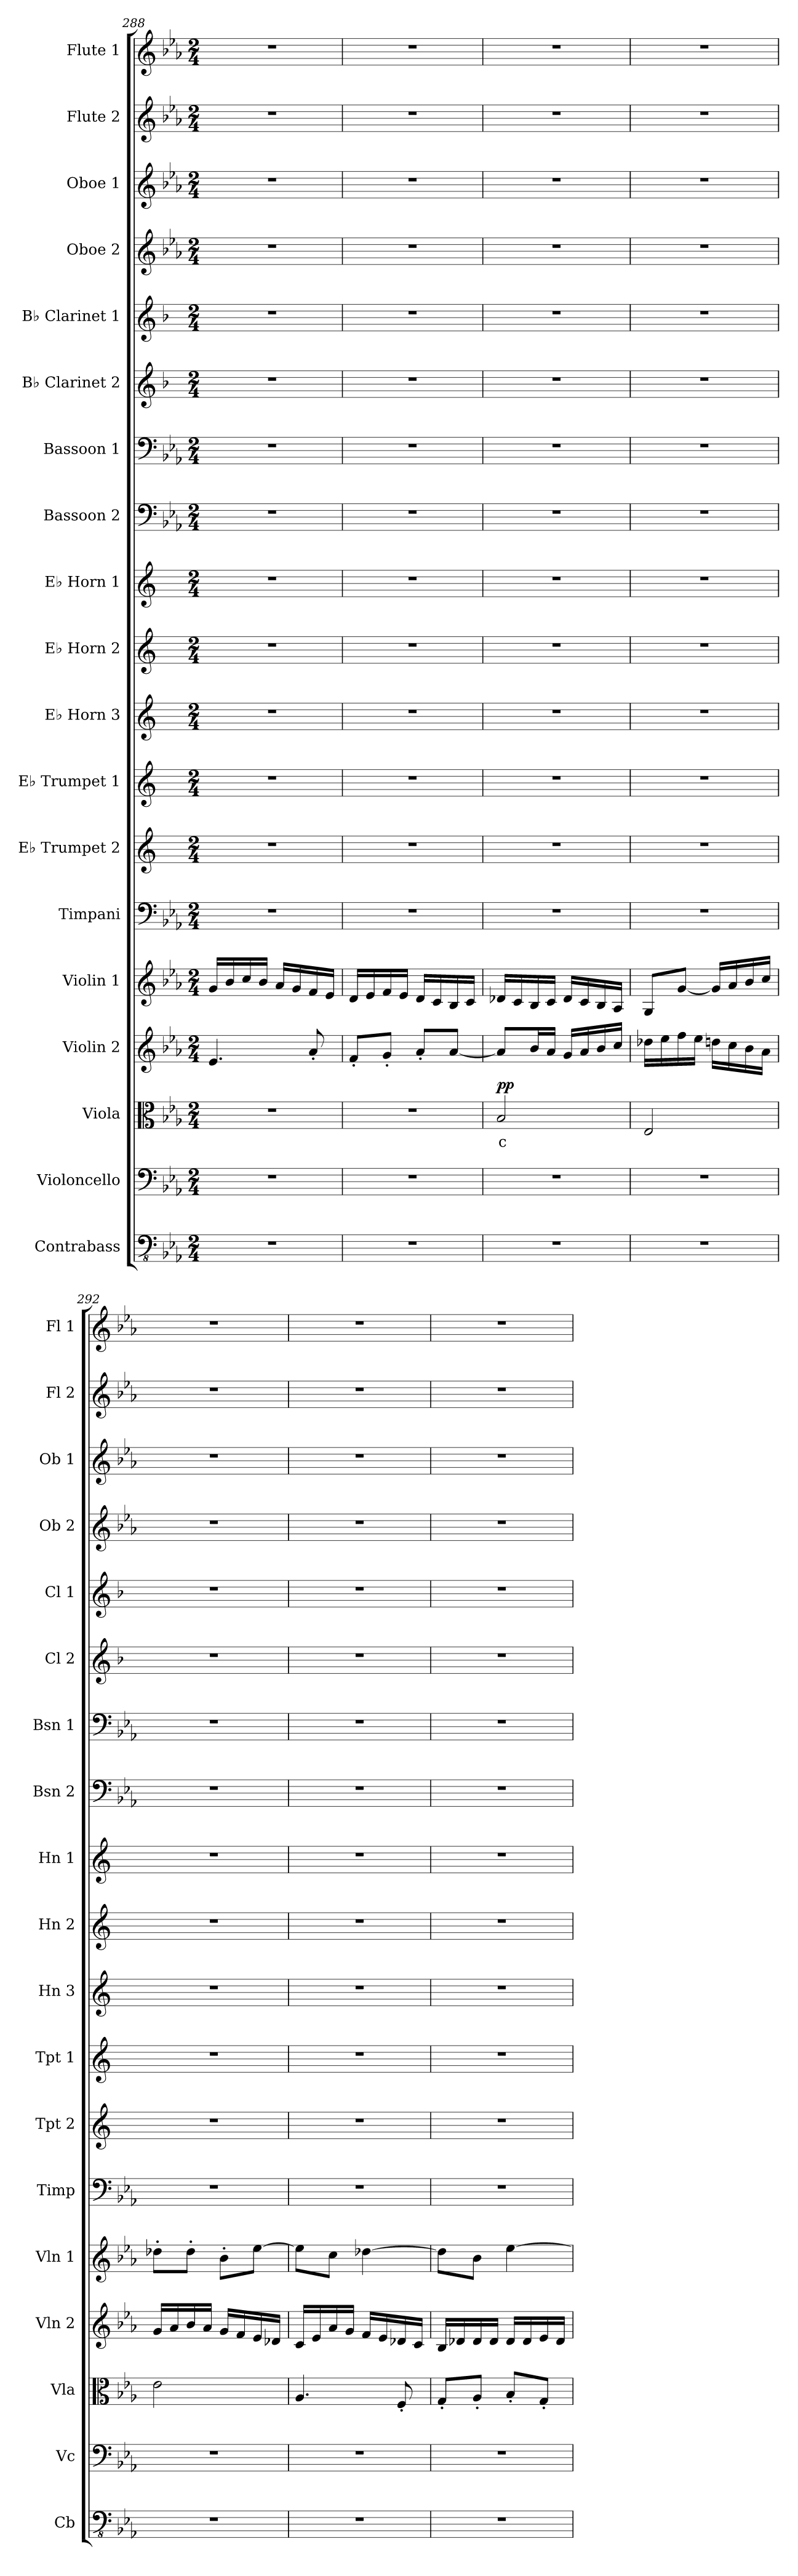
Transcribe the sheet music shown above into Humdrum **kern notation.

**kern	**kern	**kern	**text	**dynam	**kern	**kern	**kern	**kern	**kern	**kern	**kern	**kern	**kern	**kern	**kern	**kern	**kern	**kern	**kern	**kern
*part19	*part18	*part17	*part17	*part17	*part16	*part15	*part14	*part13	*part12	*part11	*part10	*part9	*part8	*part7	*part6	*part5	*part4	*part3	*part2	*part1
*staff19	*staff18	*staff17	*staff17	*staff17	*staff16	*staff15	*staff14	*staff13	*staff12	*staff11	*staff10	*staff9	*staff8	*staff7	*staff6	*staff5	*staff4	*staff3	*staff2	*staff1
*I"Contrabass	*I"Violoncello	*I"Viola	*	*	*I"Violin 2	*I"Violin 1	*I"Timpani	*I"E♭ Trumpet 2	*I"E♭ Trumpet 1	*I"E♭ Horn 3	*I"E♭ Horn 2	*I"E♭ Horn 1	*I"Bassoon 2	*I"Bassoon 1	*I"B♭ Clarinet 2	*I"B♭ Clarinet 1	*I"Oboe 2	*I"Oboe 1	*I"Flute 2	*I"Flute 1
*I'Cb	*I'Vc	*I'Vla	*	*	*I'Vln 2	*I'Vln 1	*I'Timp	*I'Tpt 2	*I'Tpt 1	*I'Hn 3	*I'Hn 2	*I'Hn 1	*I'Bsn 2	*I'Bsn 1	*I'Cl 2	*I'Cl 1	*I'Ob 2	*I'Ob 1	*I'Fl 2	*I'Fl 1
*clefFv4	*clefF4	*clefC3	*	*	*clefG2	*clefG2	*clefF4	*clefG2	*clefG2	*clefG2	*clefG2	*clefG2	*clefF4	*clefF4	*clefG2	*clefG2	*clefG2	*clefG2	*clefG2	*clefG2
*	*	*	*	*	*	*	*	*ITrd-2c-3	*ITrd-2c-3	*ITrd5c9	*ITrd5c9	*ITrd5c9	*	*	*ITrd1c2	*ITrd1c2	*	*	*	*
*k[b-e-a-]	*k[b-e-a-]	*k[b-e-a-]	*	*	*k[b-e-a-]	*k[b-e-a-]	*k[b-e-a-]	*k[b-e-a-]	*k[b-e-a-]	*k[b-e-a-]	*k[b-e-a-]	*k[b-e-a-]	*k[b-e-a-]	*k[b-e-a-]	*k[b-e-a-]	*k[b-e-a-]	*k[b-e-a-]	*k[b-e-a-]	*k[b-e-a-]	*k[b-e-a-]
*M2/4	*M2/4	*M2/4	*	*	*M2/4	*M2/4	*M2/4	*M2/4	*M2/4	*M2/4	*M2/4	*M2/4	*M2/4	*M2/4	*M2/4	*M2/4	*M2/4	*M2/4	*M2/4	*M2/4
=288	=288	=288	=288	=288	=288	=288	=288	=288	=288	=288	=288	=288	=288	=288	=288	=288	=288	=288	=288	=288
2r	2r	2r	.	.	4.e-/	16g/LL	2r	2r	2r	2r	2r	2r	2r	2r	2r	2r	2r	2r	2r	2r
.	.	.	.	.	.	16b-/	.	.	.	.	.	.	.	.	.	.	.	.	.	.
.	.	.	.	.	.	16cc/	.	.	.	.	.	.	.	.	.	.	.	.	.	.
.	.	.	.	.	.	16b-/JJ	.	.	.	.	.	.	.	.	.	.	.	.	.	.
.	.	.	.	.	.	16a-/LL	.	.	.	.	.	.	.	.	.	.	.	.	.	.
.	.	.	.	.	.	16g/	.	.	.	.	.	.	.	.	.	.	.	.	.	.
.	.	.	.	.	8a-'/	16f/	.	.	.	.	.	.	.	.	.	.	.	.	.	.
.	.	.	.	.	.	16e-/JJ	.	.	.	.	.	.	.	.	.	.	.	.	.	.
=289	=289	=289	=289	=289	=289	=289	=289	=289	=289	=289	=289	=289	=289	=289	=289	=289	=289	=289	=289	=289
2r	2r	2r	.	.	8f'/L	16d/LL	2r	2r	2r	2r	2r	2r	2r	2r	2r	2r	2r	2r	2r	2r
.	.	.	.	.	.	16e-/	.	.	.	.	.	.	.	.	.	.	.	.	.	.
.	.	.	.	.	8g'/J	16f/	.	.	.	.	.	.	.	.	.	.	.	.	.	.
.	.	.	.	.	.	16e-/JJ	.	.	.	.	.	.	.	.	.	.	.	.	.	.
.	.	.	.	.	8a-'/L	16d/LL	.	.	.	.	.	.	.	.	.	.	.	.	.	.
.	.	.	.	.	.	16c/	.	.	.	.	.	.	.	.	.	.	.	.	.	.
.	.	.	.	.	[8a-/J	16B-/	.	.	.	.	.	.	.	.	.	.	.	.	.	.
.	.	.	.	.	.	16c/JJ	.	.	.	.	.	.	.	.	.	.	.	.	.	.
!!LO:PB:g=z
=290	=290	=290	=290	=290	=290	=290	=290	=290	=290	=290	=290	=290	=290	=290	=290	=290	=290	=290	=290	=290
!	!	!	!LO:LY:b:color=#FF0000	!LO:DY:b	!	!	!	!	!	!	!	!	!	!	!	!	!	!	!	!
2r	2r	2B-/	c	pp	8a-/L]	16d-X/LL	2r	2r	2r	2r	2r	2r	2r	2r	2r	2r	2r	2r	2r	2r
.	.	.	.	.	.	16c/	.	.	.	.	.	.	.	.	.	.	.	.	.	.
.	.	.	.	.	16b-/L	16B-/	.	.	.	.	.	.	.	.	.	.	.	.	.	.
.	.	.	.	.	16a-/JJ	16c/JJ	.	.	.	.	.	.	.	.	.	.	.	.	.	.
.	.	.	.	.	16g/LL	16d-/LL	.	.	.	.	.	.	.	.	.	.	.	.	.	.
.	.	.	.	.	16a-/	16c/	.	.	.	.	.	.	.	.	.	.	.	.	.	.
.	.	.	.	.	16b-/	16B-/	.	.	.	.	.	.	.	.	.	.	.	.	.	.
.	.	.	.	.	16cc/JJ	16A-/JJ	.	.	.	.	.	.	.	.	.	.	.	.	.	.
=291	=291	=291	=291	=291	=291	=291	=291	=291	=291	=291	=291	=291	=291	=291	=291	=291	=291	=291	=291	=291
2r	2r	2E-/	.	.	16dd-X\LL	8G/L	2r	2r	2r	2r	2r	2r	2r	2r	2r	2r	2r	2r	2r	2r
.	.	.	.	.	16ee-\	.	.	.	.	.	.	.	.	.	.	.	.	.	.	.
.	.	.	.	.	16ff\	[8g/J	.	.	.	.	.	.	.	.	.	.	.	.	.	.
.	.	.	.	.	16ee-\JJ	.	.	.	.	.	.	.	.	.	.	.	.	.	.	.
.	.	.	.	.	16ddn\LL	16g/LL]	.	.	.	.	.	.	.	.	.	.	.	.	.	.
.	.	.	.	.	16cc\	16a-/	.	.	.	.	.	.	.	.	.	.	.	.	.	.
.	.	.	.	.	16b-\	16b-/	.	.	.	.	.	.	.	.	.	.	.	.	.	.
.	.	.	.	.	16a-\JJ	16cc/JJ	.	.	.	.	.	.	.	.	.	.	.	.	.	.
=292	=292	=292	=292	=292	=292	=292	=292	=292	=292	=292	=292	=292	=292	=292	=292	=292	=292	=292	=292	=292
2r	2r	2e-\	.	.	16g/LL	8dd-X'\L	2r	2r	2r	2r	2r	2r	2r	2r	2r	2r	2r	2r	2r	2r
.	.	.	.	.	16a-/	.	.	.	.	.	.	.	.	.	.	.	.	.	.	.
.	.	.	.	.	16b-/	8dd-'\J	.	.	.	.	.	.	.	.	.	.	.	.	.	.
.	.	.	.	.	16a-/JJ	.	.	.	.	.	.	.	.	.	.	.	.	.	.	.
.	.	.	.	.	16g/LL	8b-'\L	.	.	.	.	.	.	.	.	.	.	.	.	.	.
.	.	.	.	.	16f/	.	.	.	.	.	.	.	.	.	.	.	.	.	.	.
.	.	.	.	.	16e-/	[8ee-\J	.	.	.	.	.	.	.	.	.	.	.	.	.	.
.	.	.	.	.	16d-X/JJ	.	.	.	.	.	.	.	.	.	.	.	.	.	.	.
=293	=293	=293	=293	=293	=293	=293	=293	=293	=293	=293	=293	=293	=293	=293	=293	=293	=293	=293	=293	=293
2r	2r	4.A-/	.	.	16c/LL	8ee-\L]	2r	2r	2r	2r	2r	2r	2r	2r	2r	2r	2r	2r	2r	2r
.	.	.	.	.	16e-/	.	.	.	.	.	.	.	.	.	.	.	.	.	.	.
.	.	.	.	.	16a-/	8cc\J	.	.	.	.	.	.	.	.	.	.	.	.	.	.
.	.	.	.	.	16g/JJ	.	.	.	.	.	.	.	.	.	.	.	.	.	.	.
.	.	.	.	.	16f/LL	[4dd-X\	.	.	.	.	.	.	.	.	.	.	.	.	.	.
.	.	.	.	.	16e-/	.	.	.	.	.	.	.	.	.	.	.	.	.	.	.
.	.	8F'/	.	.	16d-X/	.	.	.	.	.	.	.	.	.	.	.	.	.	.	.
.	.	.	.	.	16c/JJ	.	.	.	.	.	.	.	.	.	.	.	.	.	.	.
=294	=294	=294	=294	=294	=294	=294	=294	=294	=294	=294	=294	=294	=294	=294	=294	=294	=294	=294	=294	=294
2r	2r	8G'/L	.	.	16B-/LL	8dd-\L]	2r	2r	2r	2r	2r	2r	2r	2r	2r	2r	2r	2r	2r	2r
.	.	.	.	.	16d-X/	.	.	.	.	.	.	.	.	.	.	.	.	.	.	.
.	.	8A-'/J	.	.	16d-/	8b-\J	.	.	.	.	.	.	.	.	.	.	.	.	.	.
.	.	.	.	.	16d-/JJ	.	.	.	.	.	.	.	.	.	.	.	.	.	.	.
.	.	8B-'/L	.	.	16d-/LL	[4ee-\	.	.	.	.	.	.	.	.	.	.	.	.	.	.
.	.	.	.	.	16d-/	.	.	.	.	.	.	.	.	.	.	.	.	.	.	.
.	.	8G'/J	.	.	16e-/	.	.	.	.	.	.	.	.	.	.	.	.	.	.	.
.	.	.	.	.	16d-/JJ	.	.	.	.	.	.	.	.	.	.	.	.	.	.	.
=	=	=	=	=	=	=	=	=	=	=	=	=	=	=	=	=	=	=	=	=
*-	*-	*-	*-	*-	*-	*-	*-	*-	*-	*-	*-	*-	*-	*-	*-	*-	*-	*-	*-	*-
